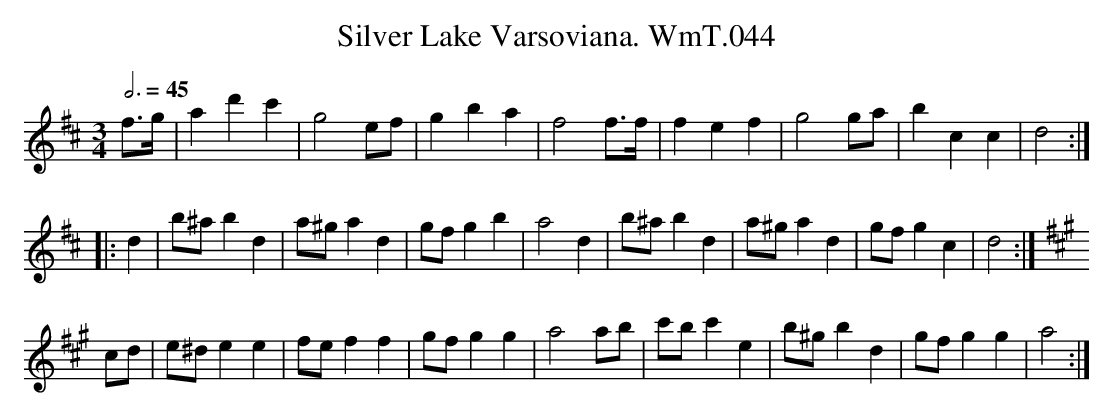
X:1
T:Silver Lake Varsoviana. WmT.044
M:3/4
L:1/8
Q:3/4=45
K:D
f>g|a2d'2c'2|g4 ef|g2b2a2|f4 f>f|f2e2f2|g4 ga|b2c2c2|d4:|
|:d2|b^a b2d2|a^g a2d2|gf g2b2|a4 d2|b^a b2d2|a^g a2d2|gf g2c2|d4:|
K:A
cd|e^d e2e2|fe f2f2|gf g2g2|a4 ab|c'b c'2e2|b^g b2d2|gf g2g2|a4:|
